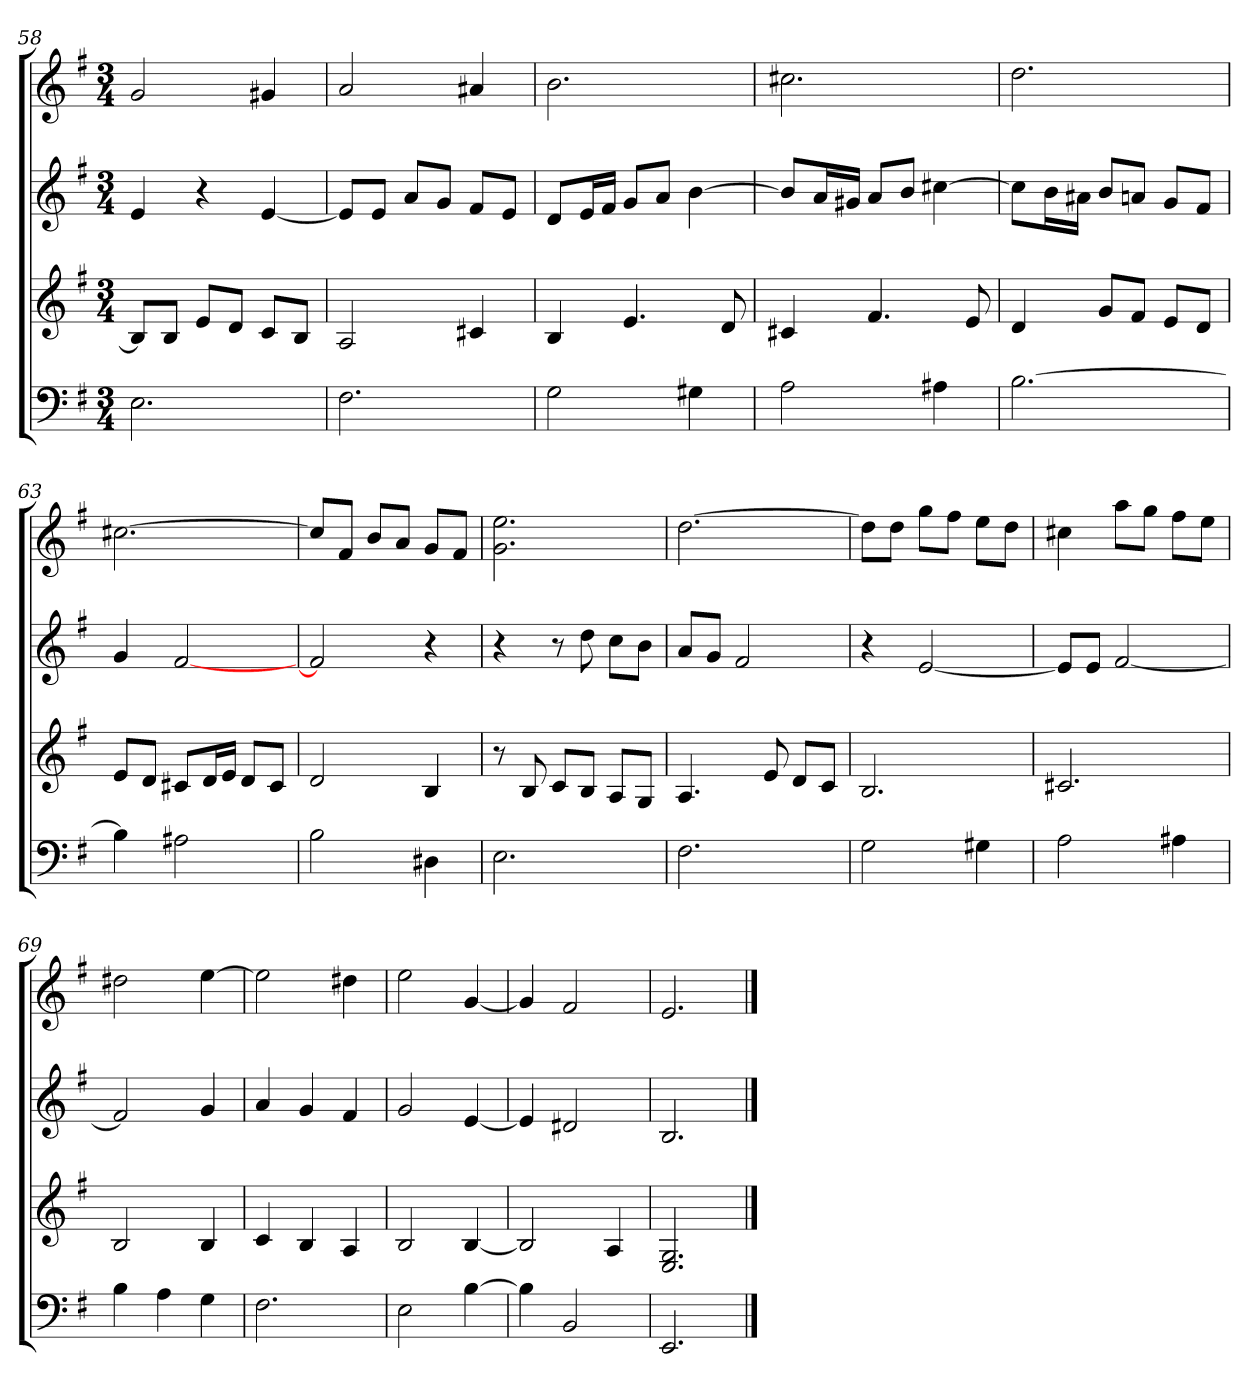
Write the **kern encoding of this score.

**kern	**kern	**kern	**kern
*part4	*part3	*part2	*part1
*staff4	*staff3	*staff2	*staff1
*k[f#]	*k[f#]	*k[f#]	*k[f#]
*M3/4	*M3/4	*M3/4	*M3/4
=58	=58	=58	=58
2.E	8BL]	4e	2g
.	8BJ	.	.
.	8eL	4r	.
.	8dJ	.	.
.	8cL	[4e	4g#X
.	8BJ	.	.
=59	=59	=59	=59
2.F#	2A	8eL]	2a
.	.	8eJ	.
.	.	8aL	.
.	.	8gJ	.
.	4c#X	8f#L	4a#X
.	.	8eJ	.
=60	=60	=60	=60
2G	4B	8dL	2.b
.	.	16eL	.
.	.	16f#JJ	.
.	4.e	8gL	.
.	.	8aJ	.
4G#X	.	[4b	.
.	8d	.	.
=61	=61	=61	=61
2A	4c#X	8bL]	2.cc#X
.	.	16aL	.
.	.	16g#XJJ	.
.	4.f#	8aL	.
.	.	8bJ	.
4A#X	.	[4cc#X	.
.	8e	.	.
=62	=62	=62	=62
[2.B	4d	8cc#L]	2.dd
.	.	16bL	.
.	.	16a#XJJ	.
.	8gL	8bL	.
.	8f#J	8anJ	.
.	8eL	8gL	.
.	8dJ	8f#J	.
=63	=63	=63	=63
4B]	8eL	4g	[2.cc#X
.	8dJ	.	.
2A#X	8c#XL	[2f#	.
.	16dL	.	.
.	16eJJ	.	.
.	8dL	.	.
.	8c#J	.	.
=64	=64	=64	=64
2B	2d	2f]	8cc#L]
.	.	.	8f#J
.	.	.	8bL
.	.	.	8aJ
4D#X	4B	4r	8gL
.	.	.	8f#J
=65	=65	=65	=65
2.E	8r	4r	2.g 2.ee
.	8B	.	.
.	8cL	8r	.
.	8BJ	8dd	.
.	8AL	8ccL	.
.	8GJ	8bJ	.
=66	=66	=66	=66
2.F#	4.A	8aL	[2.dd
.	.	8gJ	.
.	.	2f#	.
.	8e	.	.
.	8dL	.	.
.	8cJ	.	.
=67	=67	=67	=67
2G	2.B	4r	8ddL]
.	.	.	8ddJ
.	.	[2e	8ggL
.	.	.	8ff#J
4G#X	.	.	8eeL
.	.	.	8ddJ
=68	=68	=68	=68
2A	2.c#X	8eL]	4cc#X
.	.	8eJ	.
.	.	[2f#	8aaL
.	.	.	8ggJ
4A#X	.	.	8ff#L
.	.	.	8eeJ
=69	=69	=69	=69
4B	2B	2f#]	2dd#X
4A	.	.	.
4G	4B	4g	[4ee
=70	=70	=70	=70
2.F#	4c	4a	2ee]
.	4B	4g	.
.	4A	4f#	4dd#X
=71	=71	=71	=71
2E	2B	2g	2ee
[4B	[4B	[4e	[4g
=72	=72	=72	=72
4B]	2B]	4e]	4g]
2BB	.	2d#X	2f#
.	4A	.	.
=73	=73	=73	=73
2.EE	2.E 2.G	2.B	2.e
==	==	==	==
*-	*-	*-	*-
